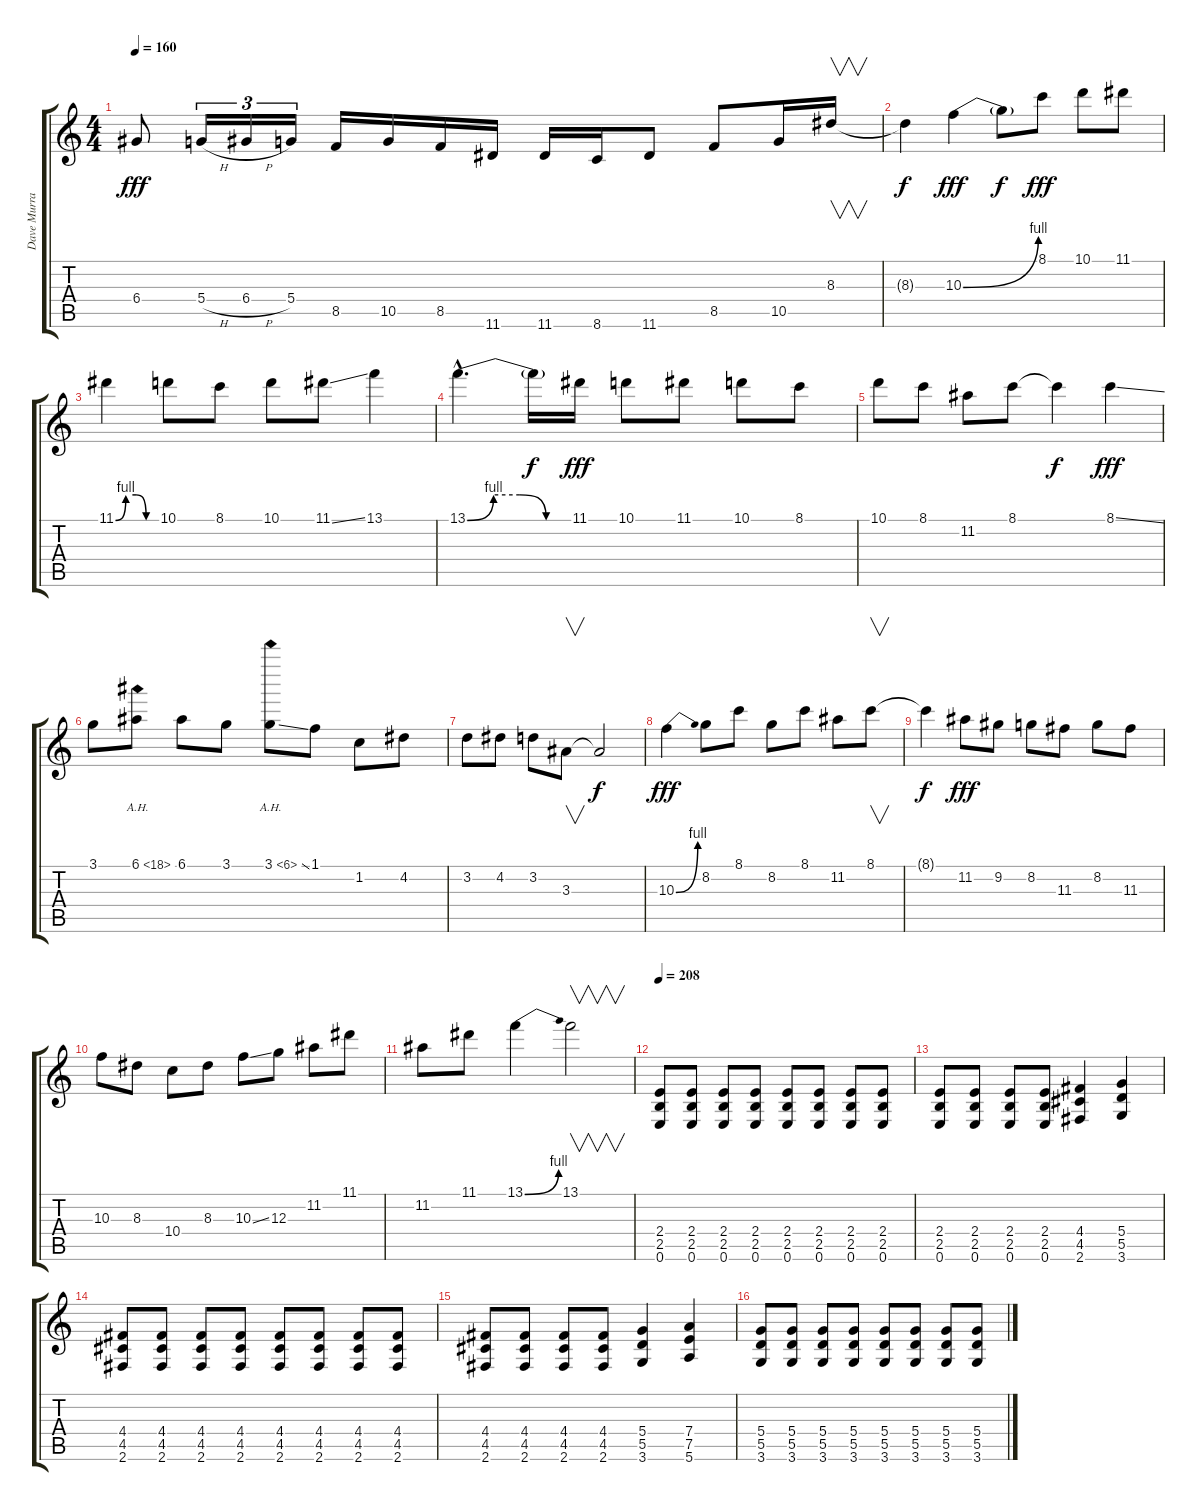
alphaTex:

\track ("Dave Murray" "Dave Murra") {instrument distortionguitar}
\staff {score tabs}
\tuning (E4 B3 G3 D3 A2 E2) {hide}
\ts (4 4)
\tempo 160
\clef g2
\ks c
6.4.8{dy fff} 5.4{h}.16{tu (3 2)} 6.4{h}.16{tu (3 2)} 5.4.16{tu (3 2)} 8.5.16 10.5.16 8.5.16 11.6.16 11.6.16 8.6.16 11.6.8 8.5.8 10.5.16 8.3.16{v} |
8.3{t}.4{dy f} 10.3{be (bend 0 0 60 4)}.4{dy fff} 10.3{t}.8{dy f} 8.1.8{dy fff} 10.1.8 11.1.8 |
11.1{be (custom 0 0 15 4 30 4 45 0 60 0)}.4 10.1.8 8.1.8 10.1.8 11.1{ss}.8 13.1.4 |
13.1{be (custom 0 0 15 4 30 4 45 0 60 0) hac}.4{d} 13.1{t}.16{dy f} 11.1.16{dy fff} 10.1.8 11.1.8 10.1.8 8.1.8 |
10.1.8 8.1.8 11.2.8 8.1.8 8.1{t}.4{dy f} 8.1{ss}.4{dy fff} |
3.1.8 6.1{ah 12}.8 6.1.8 3.1.8 3.1{ah 3 ss}.8 1.1.8 1.2.8 4.2.8 |
3.2.8 4.2.8 3.2.8 3.3.8{v} 3.3{t}.2{dy f} |
10.3{be (bend 0 0 60 4)}.4{dy fff} 8.2.8 8.1.8 8.2.8 8.1.8 11.2.8 8.1.8{v} |
8.1{t}.4{dy f} 11.2.8{dy fff} 9.2.8 8.2.8 11.3.8 8.2.8 11.3.8 |
10.3.8 8.3.8 10.4.8 8.3.8 10.3{ss}.8 12.3.8 11.2.8 11.1.8 |
11.2.8 11.1.8 13.1{be (bend 0 0 60 4)}.4 13.1.2{v} |
\tempo 208
(2.4 2.5 0.6).8{volume 16 instrument distortionguitar} (2.4 2.5 0.6).8 (2.4 2.5 0.6).8 (2.4 2.5 0.6).8 (2.4 2.5 0.6).8 (2.4 2.5 0.6).8 (2.4 2.5 0.6).8 (2.4 2.5 0.6).8 |
(2.4 2.5 0.6).8 (2.4 2.5 0.6).8 (2.4 2.5 0.6).8 (2.4 2.5 0.6).8 (4.4 4.5 2.6).4 (5.4 5.5 3.6).4 |
(4.4 4.5 2.6).8 (4.4 4.5 2.6).8 (4.4 4.5 2.6).8 (4.4 4.5 2.6).8 (4.4 4.5 2.6).8 (4.4 4.5 2.6).8 (4.4 4.5 2.6).8 (4.4 4.5 2.6).8 |
(4.4 4.5 2.6).8 (4.4 4.5 2.6).8 (4.4 4.5 2.6).8 (4.4 4.5 2.6).8 (5.4 5.5 3.6).4 (7.4 7.5 5.6).4 |
(5.4 5.5 3.6).8 (5.4 5.5 3.6).8 (5.4 5.5 3.6).8 (5.4 5.5 3.6).8 (5.4 5.5 3.6).8 (5.4 5.5 3.6).8 (5.4 5.5 3.6).8 (5.4 5.5 3.6).8
